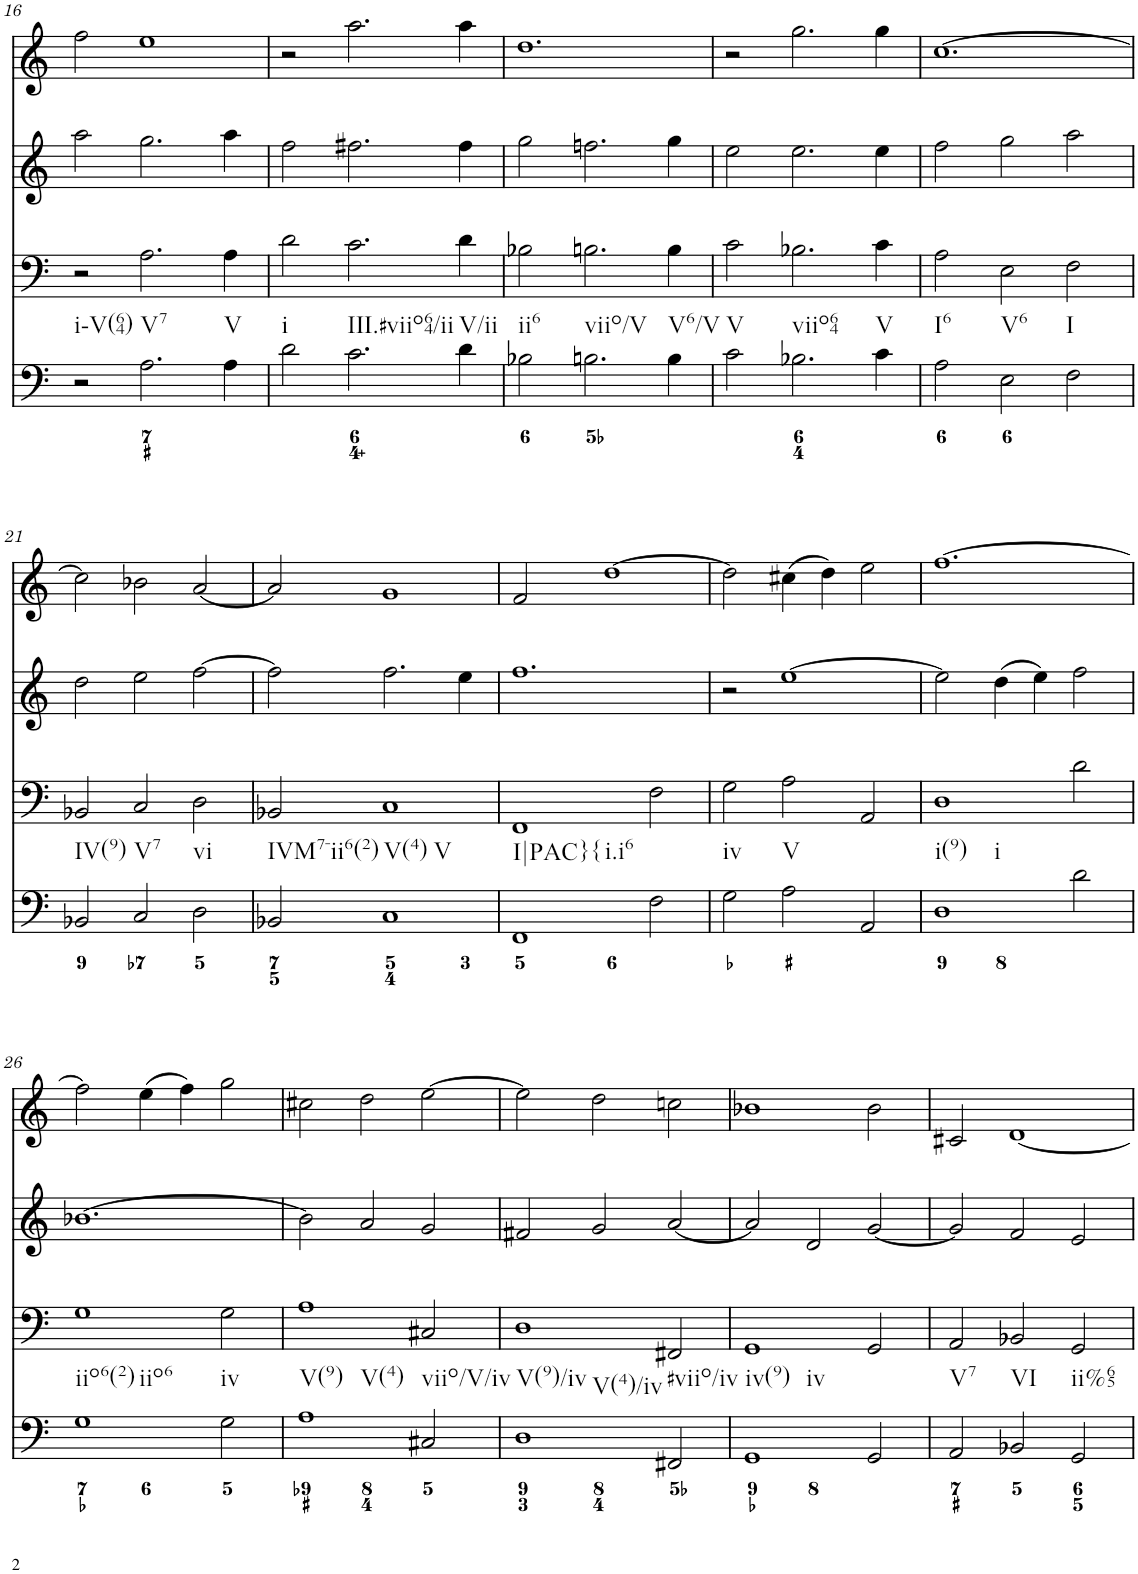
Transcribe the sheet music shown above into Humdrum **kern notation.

**kern	**kern	**kern	**kern
*part4	*part3	*part2	*part1
*staff4	*staff3	*staff2	*staff1
*I"Piano	*I"Piano	*I"Piano	*I"Piano
*I'Pno	*I'Pno	*I'Pno	*I'Pno
!!LO:PB:g=z
*clefF4	*clefF4	*clefG2	*clefG2
*k[]	*k[]	*k[]	*k[]
*M3/2	*M3/2	*M3/2	*M3/2
=16	=16	=16	=16
!	!LO:TX:b:t=i-V(64)	!	!
2r	2r	2aa\	2ff\
!	!LO:TX:b:t=V7	!	!
2.A\	2.A\	2.gg\	1ee
!	!LO:TX:b:t=V	!	!
4A\	4A\	4aa\	.
=17	=17	=17	=17
!	!LO:TX:b:t=i	!	!
2d\	2d\	2ff\	2r
!	!LO:TX:b:t=III.#viio64/ii	!	!
2.c\	2.c\	2.ff#X\	2.aa\
!	!LO:TX:b:t=V/ii	!	!
4d\	4d\	4ff#\	4aa\
=18	=18	=18	=18
!	!LO:TX:b:t=ii6	!	!
2B-X\	2B-X\	2gg\	1.dd
!	!LO:TX:b:t=viio/V	!	!
2.Bn\	2.Bn\	2.ffn\	.
!	!LO:TX:b:t=V6/V	!	!
4B\	4B\	4gg\	.
=19	=19	=19	=19
!	!LO:TX:b:t=V	!	!
2c\	2c\	2ee\	2r
!	!LO:TX:b:t=viio64	!	!
2.B-X\	2.B-X\	2.ee\	2.gg\
!	!LO:TX:b:t=V	!	!
4c\	4c\	4ee\	4gg\
=20	=20	=20	=20
!	!LO:TX:b:t=I6	!	!
2A\	2A\	2ff\	[1.cc
!	!LO:TX:b:t=V6	!	!
2E\	2E\	2gg\	.
!	!LO:TX:b:t=I	!	!
2F\	2F\	2aa\	.
!!LO:LB:g=z
=21	=21	=21	=21
!	!LO:TX:b:t=IV(9)	!	!
2BB-X/	2BB-X/	2dd\	2cc\]
!	!LO:TX:b:t=V7	!	!
2C/	2C/	2ee\	2b-X\
!	!LO:TX:b:t=vi	!	!
2D\	2D\	[2ff\	[2a/
=22	=22	=22	=22
!	!LO:TX:b:t=IVM7-ii6(2)	!	!
2BB-X/	2BB-X/	2ff\]	2a/]
!	!LO:TX:b:t=V(4)	!	!
!	!LO:TX:b:t=V	!	!
1C	1C	2.ff\	1g
.	.	4ee\	.
=23	=23	=23	=23
!	!LO:TX:b:t=I|PAC}{	!	!
!	!LO:TX:b:t=i.i6	!	!
1FF	1FF	1.ff	2f/
.	.	.	[1dd
2F\	2F\	.	.
=24	=24	=24	=24
!	!LO:TX:b:t=iv	!	!
2G\	2G\	2r	2dd\]
!	!LO:TX:b:t=V	!	!
2A\	2A\	[1ee	(4cc#X\
.	.	.	4dd\)
2AA/	2AA/	.	2ee\
=25	=25	=25	=25
!	!LO:TX:b:t=i(9)	!	!
!	!LO:TX:b:t=i	!	!
1D	1D	2ee\]	[1.ff
.	.	(4dd\	.
.	.	4ee\)	.
2d\	2d\	2ff\	.
!!LO:LB:g=z
=26	=26	=26	=26
!	!LO:TX:b:t=iio6(2)	!	!
!	!LO:TX:b:t=iio6	!	!
1G	1G	[1.b-X	2ff\]
.	.	.	(4ee\
.	.	.	4ff\)
!	!LO:TX:b:t=iv	!	!
2G\	2G\	.	2gg\
=27	=27	=27	=27
!	!LO:TX:b:t=V(9)	!	!
!	!LO:TX:b:t=V(4)	!	!
1A	1A	2b-\]	2cc#X\
.	.	2a/	2dd\
!	!LO:TX:b:t=viio/V/iv	!	!
2C#X/	2C#X/	2g/	[2ee\
=28	=28	=28	=28
!	!LO:TX:b:t=V(9)/iv	!	!
!	!LO:TX:b:t=V(4)/iv	!	!
1D	1D	2f#X/	2ee\]
.	.	2g/	2dd\
!	!LO:TX:b:t=#viio/iv	!	!
2FF#X/	2FF#X/	[2a/	2ccn\
=29	=29	=29	=29
!	!LO:TX:b:t=iv(9)	!	!
!	!LO:TX:b:t=iv	!	!
1GG	1GG	2a/]	1b-X
.	.	2d/	.
2GG/	2GG/	[2g/	2b-\
=30	=30	=30	=30
!	!LO:TX:b:t=V7	!	!
2AA/	2AA/	2g/]	2c#X/
!	!LO:TX:b:t=VI	!	!
2BB-X/	2BB-X/	2f/	[1d
!	!LO:TX:b:t=ii%65	!	!
2GG/	2GG/	2e/	.
=	=	=	=
*-	*-	*-	*-
